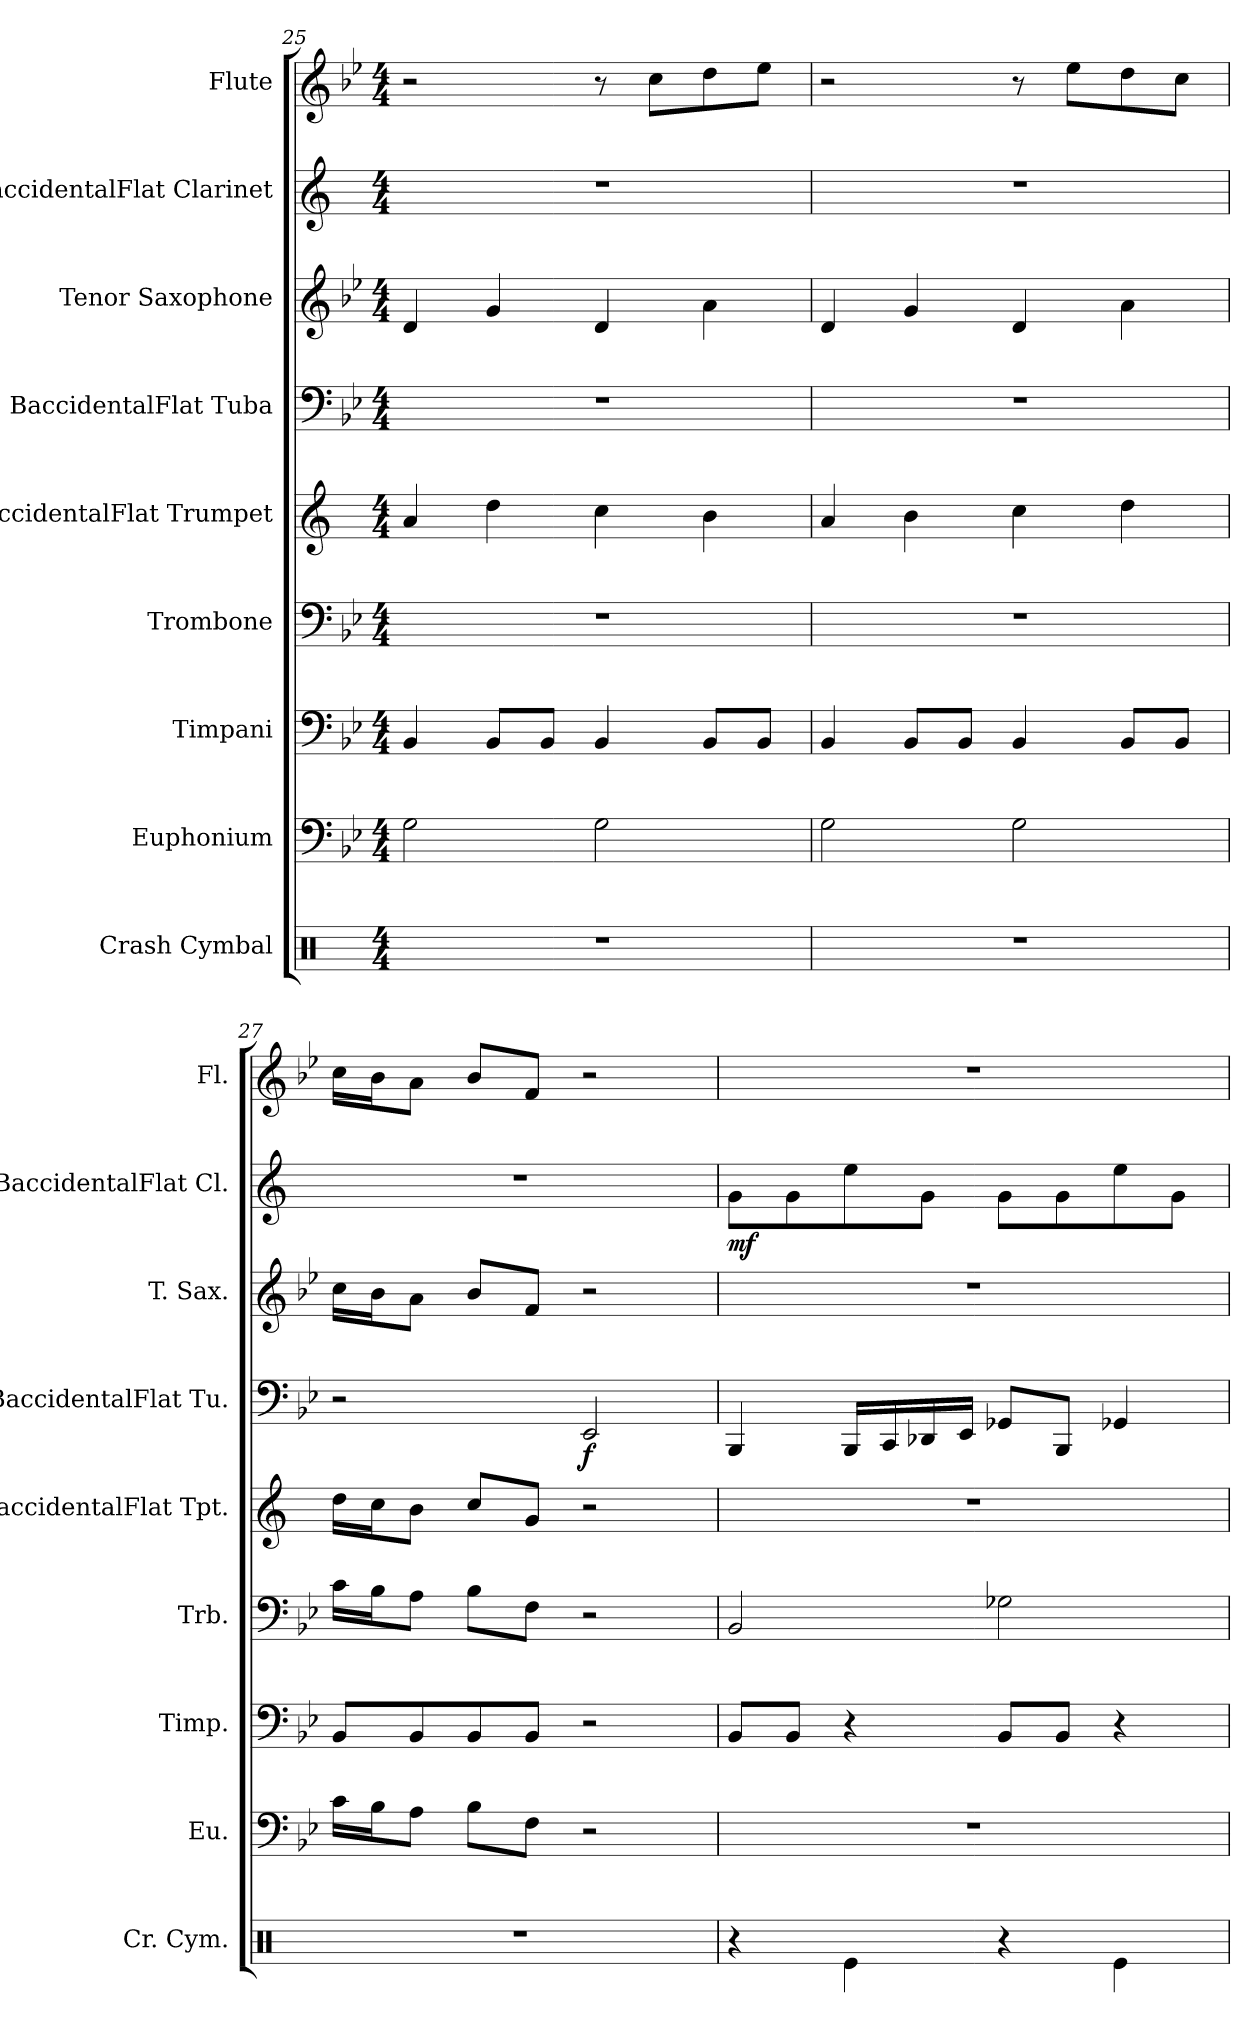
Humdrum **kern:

**kern	**kern	**kern	**kern	**kern	**kern	**dynam	**kern	**kern	**dynam	**kern
*part9	*part8	*part7	*part6	*part5	*part4	*part4	*part3	*part2	*part2	*part1
*staff9	*staff8	*staff7	*staff6	*staff5	*staff4	*staff4	*staff3	*staff2	*staff2	*staff1
*I"Crash Cymbal	*I"Euphonium	*I"Timpani	*I"Trombone	*I"BaccidentalFlat Trumpet	*I"BaccidentalFlat Tuba	*	*I"Tenor Saxophone	*I"BaccidentalFlat Clarinet	*	*I"Flute
*I'Cr. Cym.	*I'Eu.	*I'Timp.	*I'Trb.	*I'BaccidentalFlat Tpt.	*I'BaccidentalFlat Tu.	*	*I'T. Sax.	*I'BaccidentalFlat Cl.	*	*I'Fl.
!!LO:PB:g=z
*clefX	*clefF4	*clefF4	*clefF4	*clefG2	*clefF4	*	*clefG2	*clefG2	*	*clefG2
*	*	*	*	*ITrd1c2	*	*	*ITrd8c14	*ITrd1c2	*	*
*k[]	*k[b-e-]	*k[b-e-]	*k[b-e-]	*k[b-e-]	*k[b-e-]	*	*k[b-e-]	*k[b-e-]	*	*k[b-e-]
*M4/4	*M4/4	*M4/4	*M4/4	*M4/4	*M4/4	*	*M4/4	*M4/4	*	*M4/4
=25	=25	=25	=25	=25	=25	=25	=25	=25	=25	=25
1r	2G\	4BB-/	1r	4g/	1r	.	4D/	1r	.	2r
.	.	8BB-/L	.	4cc\	.	.	4G/	.	.	.
.	.	8BB-/J	.	.	.	.	.	.	.	.
.	2G\	4BB-/	.	4b-\	.	.	4D/	.	.	8r
.	.	.	.	.	.	.	.	.	.	8cc\L
.	.	8BB-/L	.	4a\	.	.	4A\	.	.	8dd\
.	.	8BB-/J	.	.	.	.	.	.	.	8ee-\J
=26	=26	=26	=26	=26	=26	=26	=26	=26	=26	=26
1r	2G\	4BB-/	1r	4g/	1r	.	4D/	1r	.	2r
.	.	8BB-/L	.	4a\	.	.	4G/	.	.	.
.	.	8BB-/J	.	.	.	.	.	.	.	.
.	2G\	4BB-/	.	4b-\	.	.	4D/	.	.	8r
.	.	.	.	.	.	.	.	.	.	8ee-\L
.	.	8BB-/L	.	4cc\	.	.	4A\	.	.	8dd\
.	.	8BB-/J	.	.	.	.	.	.	.	8cc\J
=27	=27	=27	=27	=27	=27	=27	=27	=27	=27	=27
1r	16c\LL	8BB-/L	16c\LL	16cc\LL	2r	.	16c\LL	1r	.	16cc\LL
.	16B-\J	.	16B-\J	16b-\J	.	.	16B-\J	.	.	16b-\J
.	8A\J	8BB-/	8A\J	8a\J	.	.	8A\J	.	.	8a\J
.	8B-\L	8BB-/	8B-\L	8b-/L	.	.	8B-/L	.	.	8b-/L
.	8F\J	8BB-/J	8F\J	8f/J	.	.	8F/J	.	.	8f/J
!	!	!	!	!	!	!LO:DY:b	!	!	!	!
.	2r	2r	2r	2r	2EE-/	f	2r	.	.	2r
=28	=28	=28	=28	=28	=28	=28	=28	=28	=28	=28
!	!	!	!	!	!	!	!	!	!LO:DY:b	!
4r	1r	8BB-/L	2BB-/	1r	4BBB-/	.	1r	8f\L	mf	1r
.	.	8BB-/J	.	.	.	.	.	8f\	.	.
4Re\	.	4r	.	.	16BBB-/LL	.	.	8dd\	.	.
.	.	.	.	.	16CC/	.	.	.	.	.
.	.	.	.	.	16DD-X/	.	.	8f\J	.	.
.	.	.	.	.	16EE-/JJ	.	.	.	.	.
4r	.	8BB-/L	2G-X\	.	8GG-X/L	.	.	8f\L	.	.
.	.	8BB-/J	.	.	8BBB-/J	.	.	8f\	.	.
4Re\	.	4r	.	.	4GG-X/	.	.	8dd\	.	.
.	.	.	.	.	.	.	.	8f\J	.	.
=	=	=	=	=	=	=	=	=	=	=
*-	*-	*-	*-	*-	*-	*-	*-	*-	*-	*-
